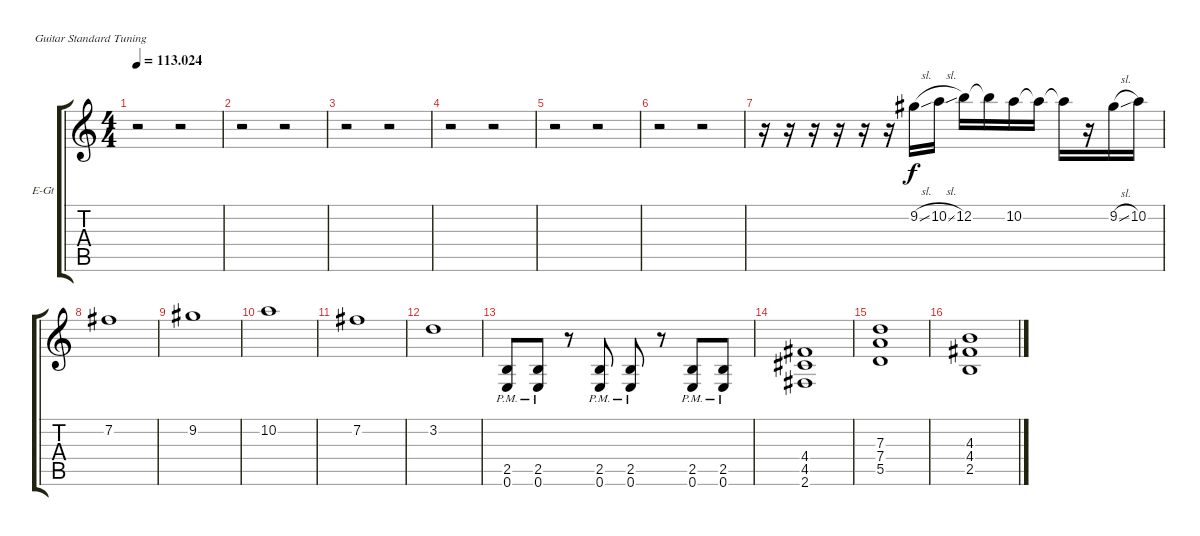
\bracketExtendMode groupsimilarinstruments
\firstSystemTrackNameOrientation horizontal
\otherSystemsTrackNameOrientation horizontal
\track ("Ритм-гитара (Процко Д)" "E-Gt") {instrument distortionguitar}
\staff {score tabs}
\tuning (E4 B3 G3 D3 A2 E2)
\ts (4 4)
\tempo
113.024
\accidentals auto
\clef g2
\ottava regular
\simile none
\ks c
r.2{dy f} r.2 |
r.2 r.2 |
r.2 r.2 |
r.2 r.2 |
r.2 r.2 |
r.2 r.2 |
r.16 r.16 r.16 r.16 r.16 r.16 9.2{sl}.16 10.2{sl}.16 12.2.16 12.2{t}.16 10.2.16 10.2{t}.16 10.2{t}.16 r.16 9.2{sl}.16 10.2.16 |
7.2.1 |
9.2.1 |
10.2.1 |
7.2.1 |
3.2.1 |
(2.5{pm} 0.6).8 (2.5{pm} 0.6).8 r.8 (2.5{pm} 0.6).8 (2.5{pm} 0.6).8 r.8 (2.5{pm} 0.6).8 (2.5{pm} 0.6).8 |
(4.4 4.5 2.6).1 |
(7.3 7.4 5.5).1 |
(4.3 4.4 2.5).1
